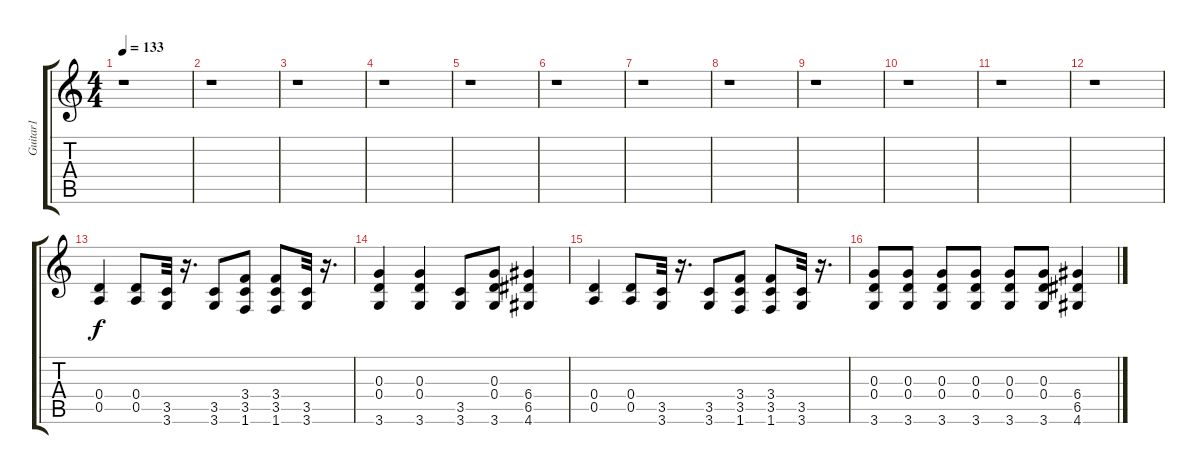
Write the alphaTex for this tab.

\track ("Guitar1" "Guitar1") {instrument overdrivenguitar}
\staff {score tabs}
\tuning (E4 B3 G3 D3 A2 E2) {hide}
\ts (4 4)
\tempo 133
\clef g2
\ks c
r.1{dy f} |
r.1 |
r.1 |
r.1 |
r.1 |
r.1 |
r.1 |
r.1 |
r.1 |
r.1 |
r.1 |
r.1 |
(0.4 0.5).4 (0.4 0.5).8 (3.5 3.6).32 r.16{d} (3.5 3.6).8 (3.4 3.5 1.6).8 (3.4 3.5 1.6).8 (3.5 3.6).32 r.16{d} |
(0.3 0.4 3.6).4 (0.3 0.4 3.6).4 (3.5 3.6).8 (0.3 0.4 3.6).8 (6.4 6.5 4.6).4 |
(0.4 0.5).4 (0.4 0.5).8 (3.5 3.6).32 r.16{d} (3.5 3.6).8 (3.4 3.5 1.6).8 (3.4 3.5 1.6).8 (3.5 3.6).32 r.16{d} |
(0.3 0.4 3.6).8 (0.3 0.4 3.6).8 (0.3 0.4 3.6).8 (0.3 0.4 3.6).8 (0.3 0.4 3.6).8 (0.3 0.4 3.6).8 (6.4 6.5 4.6).4
